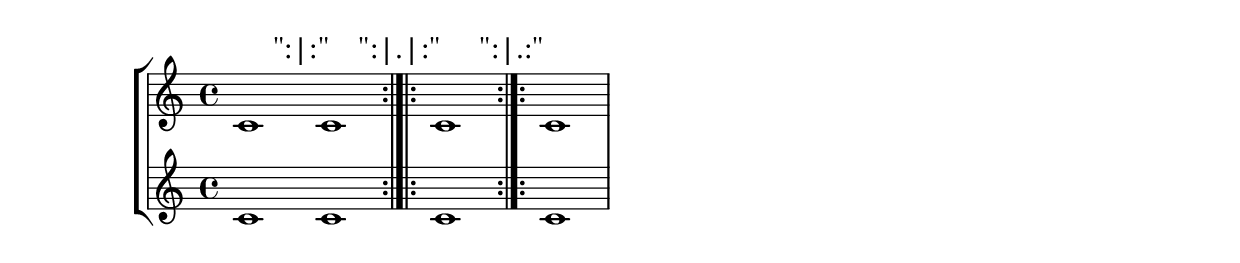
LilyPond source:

\version "2.12.0"

\header {
  texidoc = "Three types of double repeat bar line are supported."
}
\new StaffGroup <<
  \new Staff \relative c' {
    c1
    \mark "\":|:\""
    \bar ":|:"
    c1
    \mark "\":|.|:\""
    \bar ":|.|:"
    c1
    \mark "\":|.:\""
    \bar ":|.:"
    c1
  }
  \new Staff \relative c' {
    \repeat unfold 4 { c1 }
  }
>>
